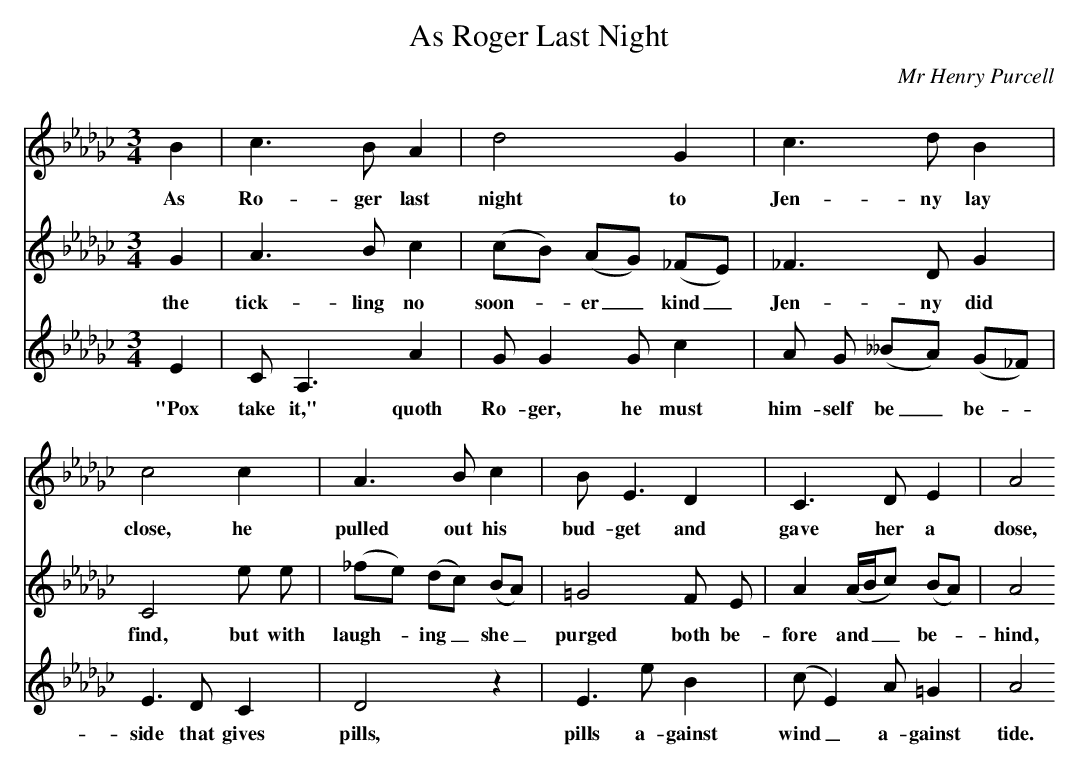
X:1
T:As Roger Last Night
C:Mr Henry Purcell
M:3/4
L:1/4
K:AbDor
V:1
B|c>BA|d2G|c>dB|c2c|A>Bc|B<ED|C>DE|A2
w:As Ro-ger last night to Jen-ny lay close, he pulled out his bud-get and gave her a dose,
V:2
G|A>Bc|[L:1/8](cB) (AG) (_FE)|[L:1/4]_F>DG|C2e/ e/|[L:1/8](_fe) (dc) (BA)|=G4F E|A2(A/B/c) (BA)|A4
w:the tick-ling no soon--er_ kind_ Jen-ny did find, but with laugh--ing_ she_ purged both be-fore and__ be--hind,
V:3
[L:1/8]E2|CA,3A2|GG2Gc2|A G (__BA) (G_F)|E3DC2|D4z2|E3eB2|(cE2)A=G2|A4
w:"Pox take it," quoth Ro-ger, he must him-self be_ be--side that gives pills, pills a-gainst wind_ a-gainst tide.
